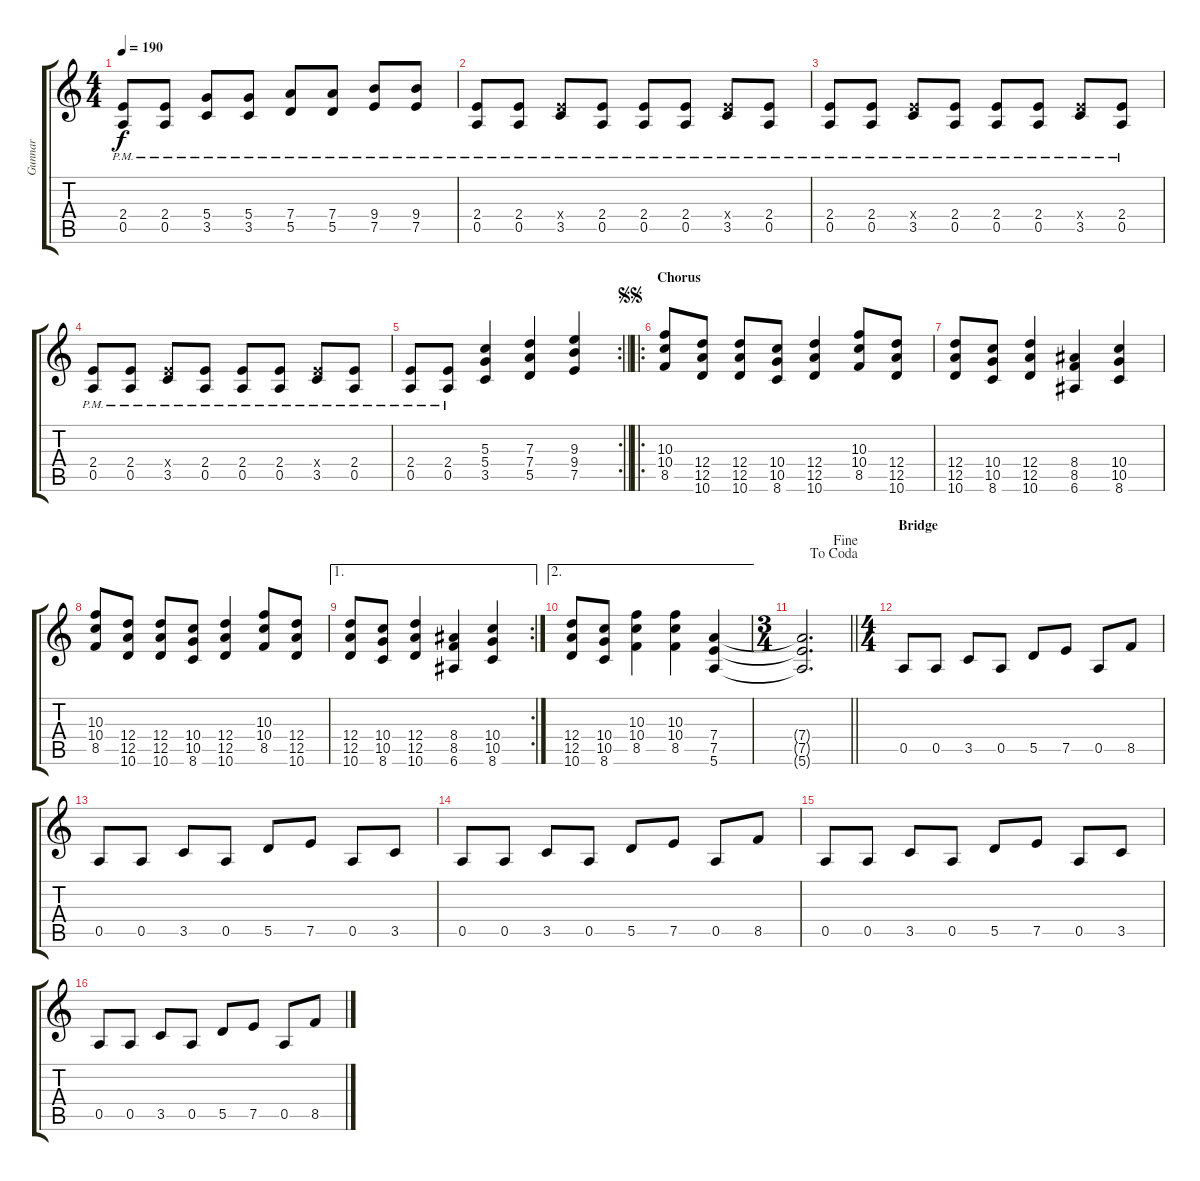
\track ("Gunnar" "Gunnar") {instrument distortionguitar}
\staff {score tabs}
\tuning (E4 B3 G3 D3 A2 E2) {hide}
\ts (4 4)
\tempo 190
\clef g2
\ks c
(2.4{pm} 0.5{pm}).8{dy f} (2.4{pm} 0.5{pm}).8 (5.4{pm} 3.5{pm}).8 (5.4{pm} 3.5{pm}).8 (7.4{pm} 5.5{pm}).8 (7.4{pm} 5.5{pm}).8 (9.4{pm} 7.5{pm}).8 (9.4{pm} 7.5{pm}).8 |
(2.4{pm} 0.5{pm}).8 (2.4{pm} 0.5{pm}).8 (2.4{x} 3.5{pm}).8 (2.4{pm} 0.5{pm}).8 (2.4{pm} 0.5{pm}).8 (2.4{pm} 0.5{pm}).8 (2.4{x} 3.5{pm}).8 (2.4{pm} 0.5{pm}).8 |
(2.4{pm} 0.5{pm}).8 (2.4{pm} 0.5{pm}).8 (2.4{x} 3.5{pm}).8 (2.4{pm} 0.5{pm}).8 (2.4{pm} 0.5{pm}).8 (2.4{pm} 0.5{pm}).8 (2.4{x} 3.5{pm}).8 (2.4{pm} 0.5{pm}).8 |
(2.4{pm} 0.5{pm}).8 (2.4{pm} 0.5{pm}).8 (2.4{x} 3.5{pm}).8 (2.4{pm} 0.5{pm}).8 (2.4{pm} 0.5{pm}).8 (2.4{pm} 0.5{pm}).8 (2.4{x} 3.5{pm}).8 (2.4{pm} 0.5{pm}).8 |
\rc 2
\barLineRight lightlight
(2.4{pm} 0.5{pm}).8 (2.4{pm} 0.5{pm}).8 (5.3 5.4 3.5).4 (7.3 7.4 5.5).4 (9.3 9.4 7.5).4 |
\ro
\section ("" "Chorus")
\jump segnosegno
(10.3 10.4 8.5).8 (12.4 12.5 10.6).8 (12.4 12.5 10.6).8 (10.4 10.5 8.6).8 (12.4 12.5 10.6).4 (10.3 10.4 8.5).8 (12.4 12.5 10.6).8 |
(12.4 12.5 10.6).8 (10.4 10.5 8.6).8 (12.4 12.5 10.6).4 (8.4 8.5 6.6).4 (10.4 10.5 8.6).4 |
(10.3 10.4 8.5).8 (12.4 12.5 10.6).8 (12.4 12.5 10.6).8 (10.4 10.5 8.6).8 (12.4 12.5 10.6).4 (10.3 10.4 8.5).8 (12.4 12.5 10.6).8 |
\ae 1
\rc 2
(12.4 12.5 10.6).8 (10.4 10.5 8.6).8 (12.4 12.5 10.6).4 (8.4 8.5 6.6).4 (10.4 10.5 8.6).4 |
\ae 2
(12.4 12.5 10.6).8 (10.4 10.5 8.6).8 (10.3 10.4 8.5).4 (10.3 10.4 8.5).4 (7.4 7.5 5.6).4 |
\ts (3 4)
\jump fine
\jump dacoda
\barLineRight lightlight
(7.4{t} 7.5{t} 5.6{t}).2{d} |
\ts (4 4)
\section ("" "Bridge")
0.5.8 0.5.8 3.5.8 0.5.8 5.5.8 7.5.8 0.5.8 8.5.8 |
0.5.8 0.5.8 3.5.8 0.5.8 5.5.8 7.5.8 0.5.8 3.5.8 |
0.5.8 0.5.8 3.5.8 0.5.8 5.5.8 7.5.8 0.5.8 8.5.8 |
0.5.8 0.5.8 3.5.8 0.5.8 5.5.8 7.5.8 0.5.8 3.5.8 |
0.5.8 0.5.8 3.5.8 0.5.8 5.5.8 7.5.8 0.5.8 8.5.8
